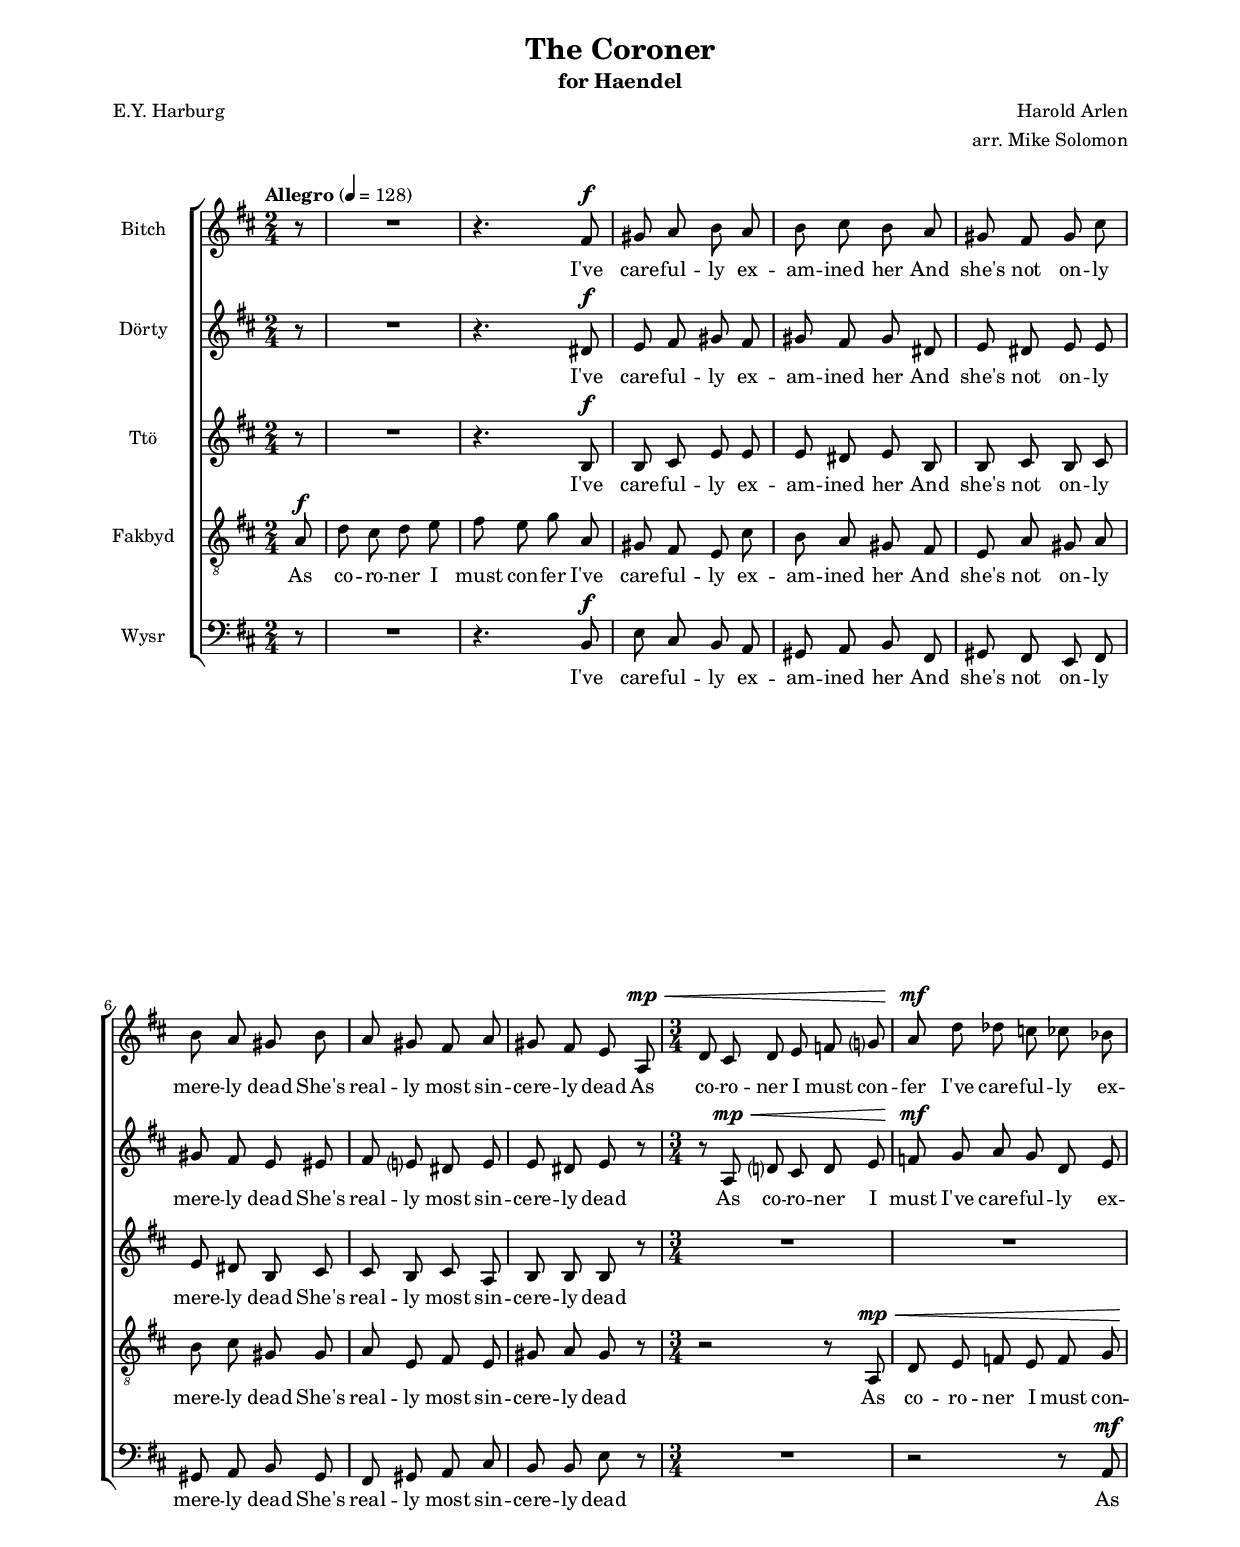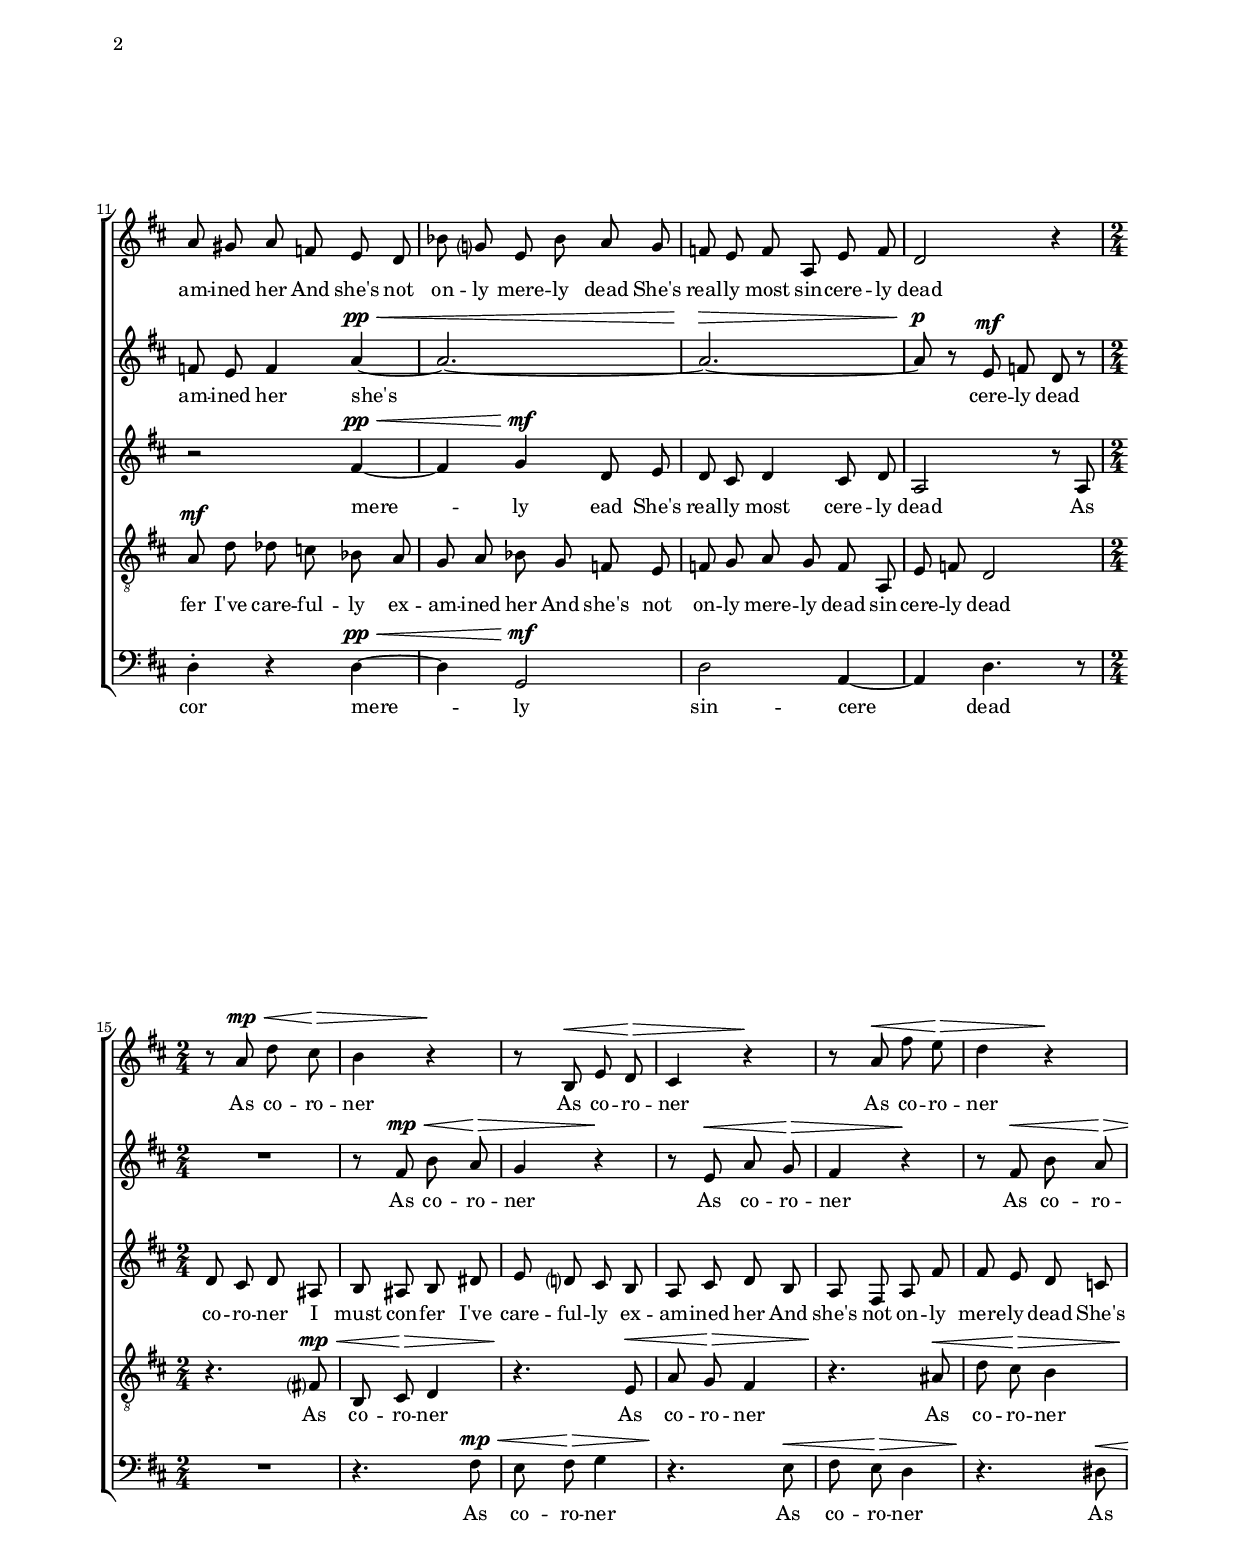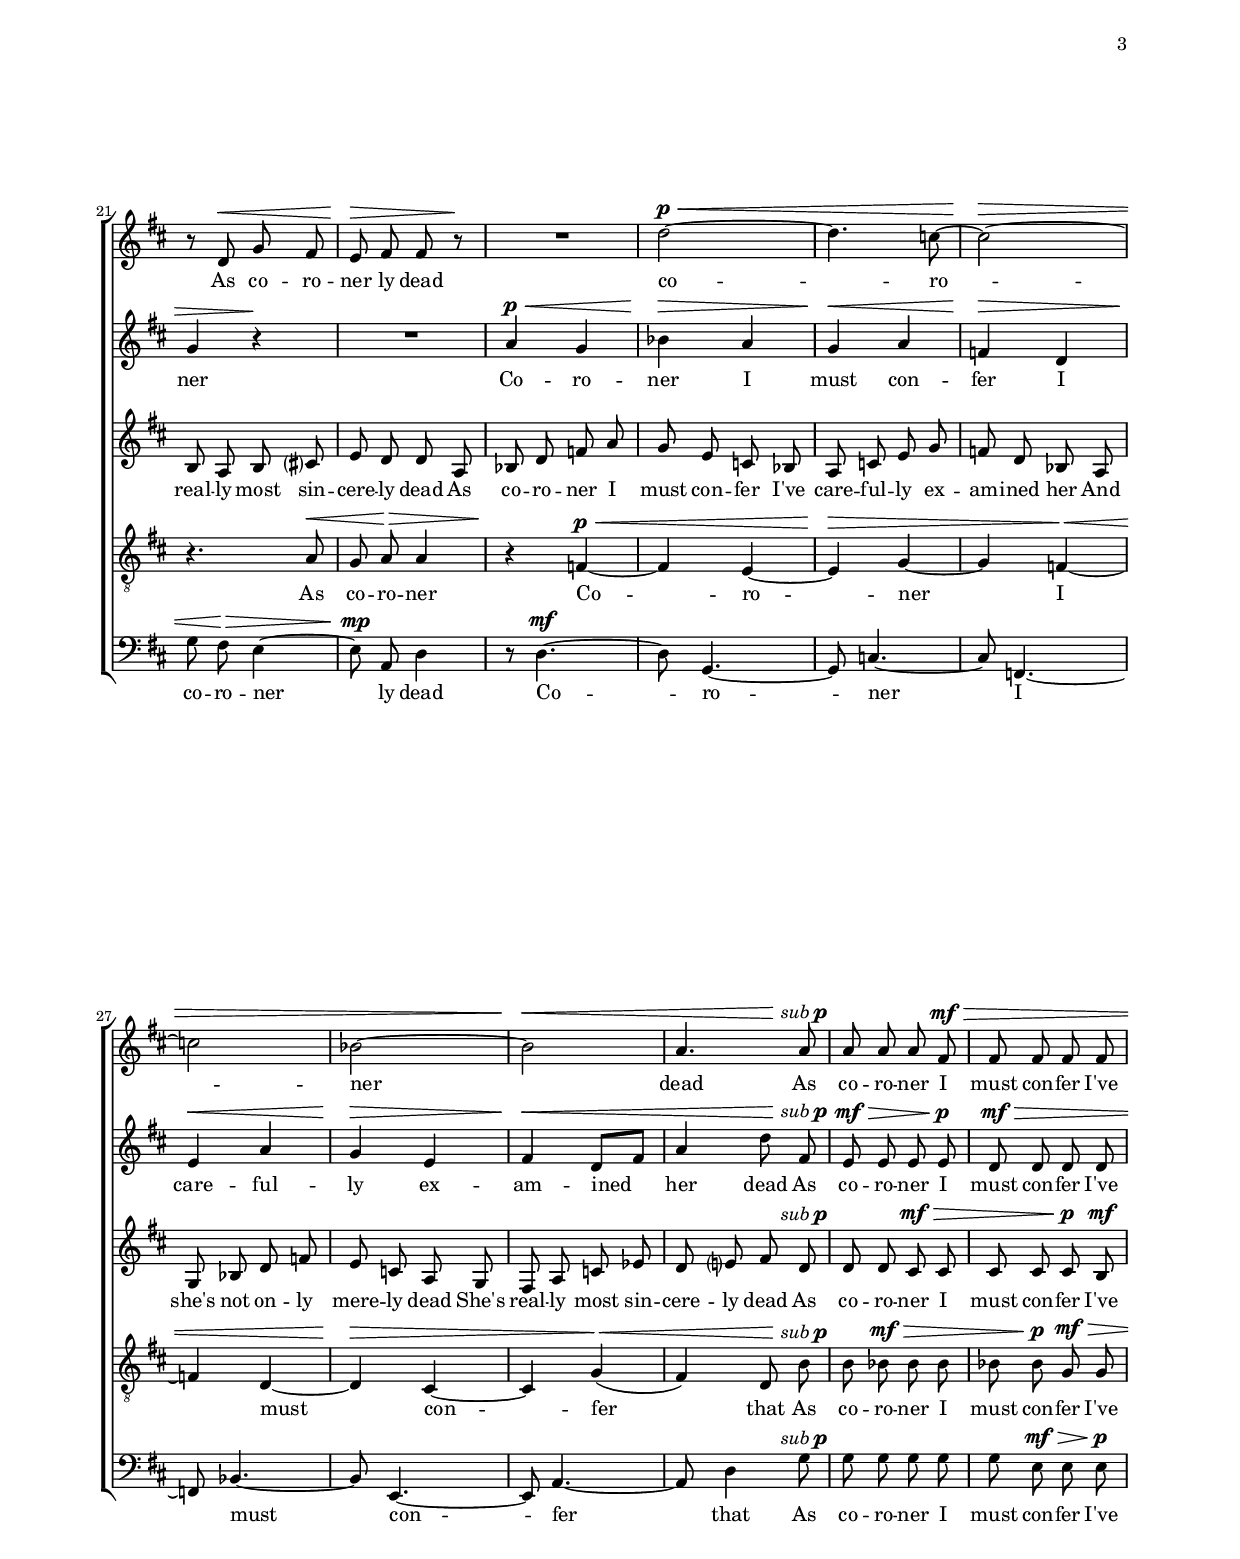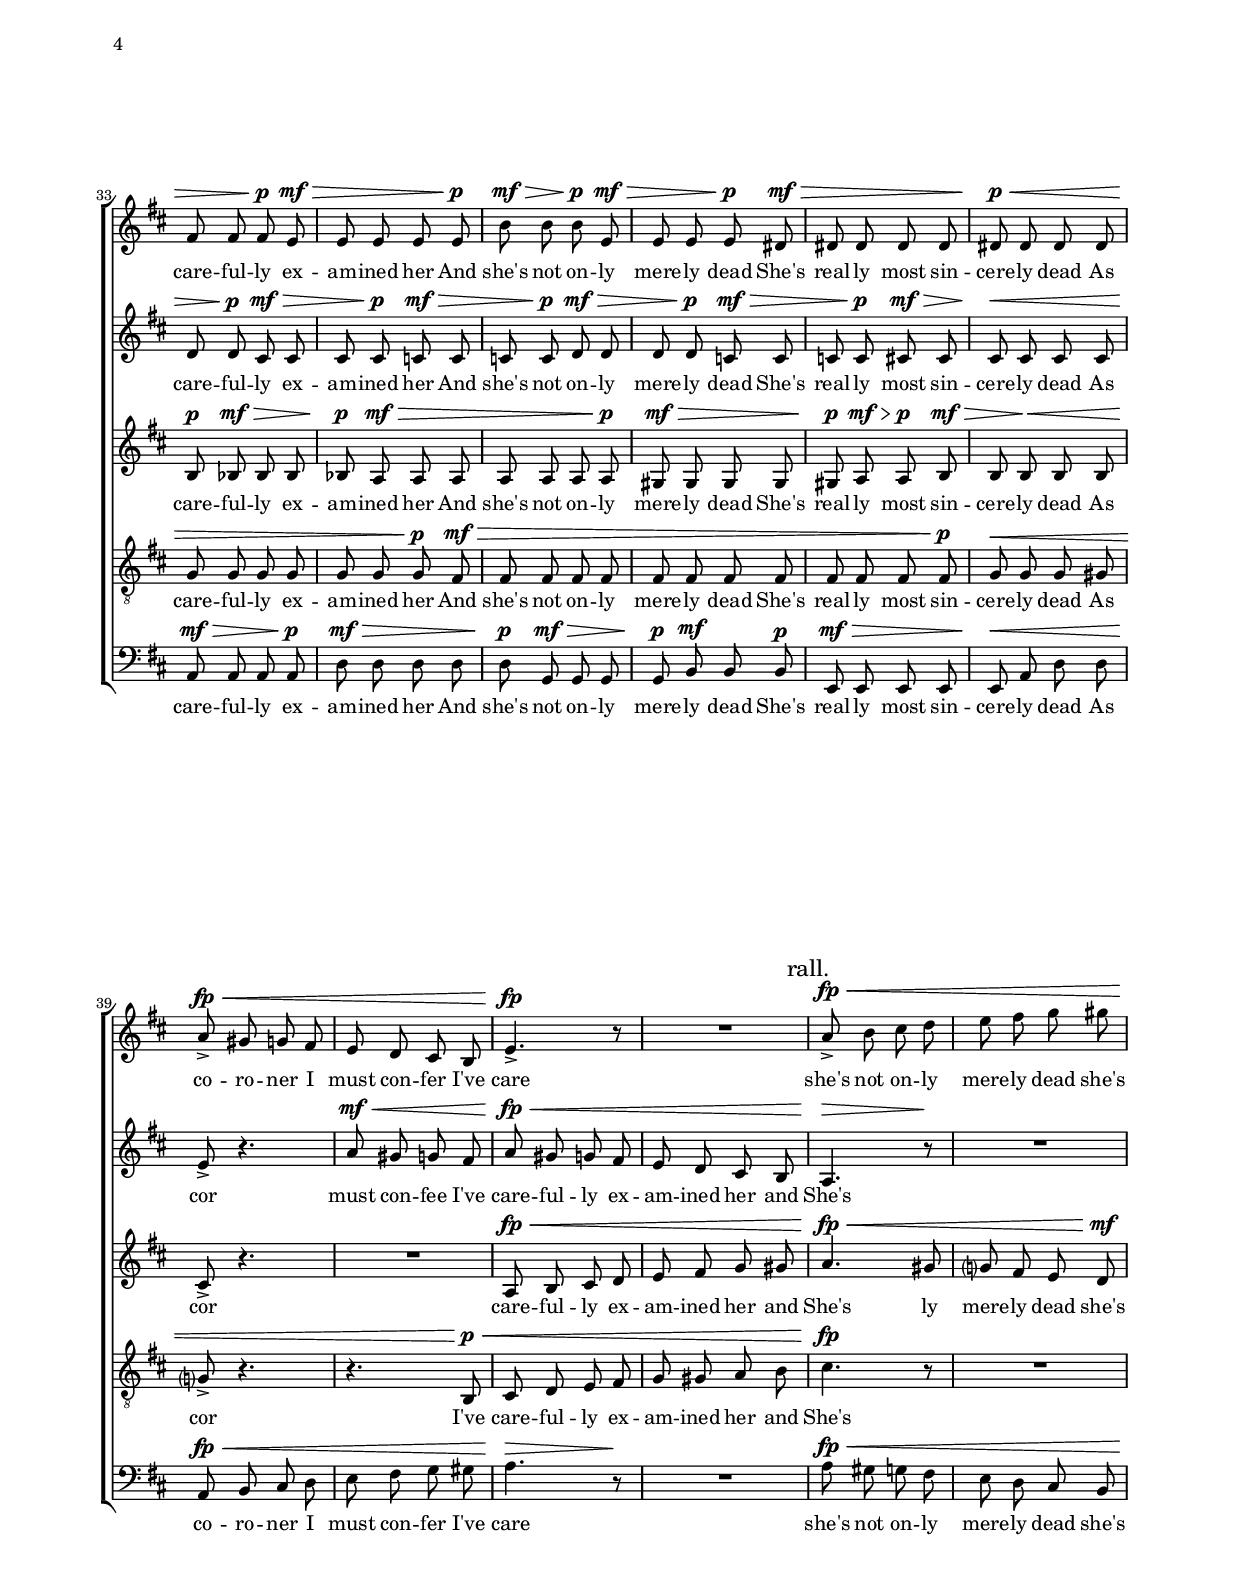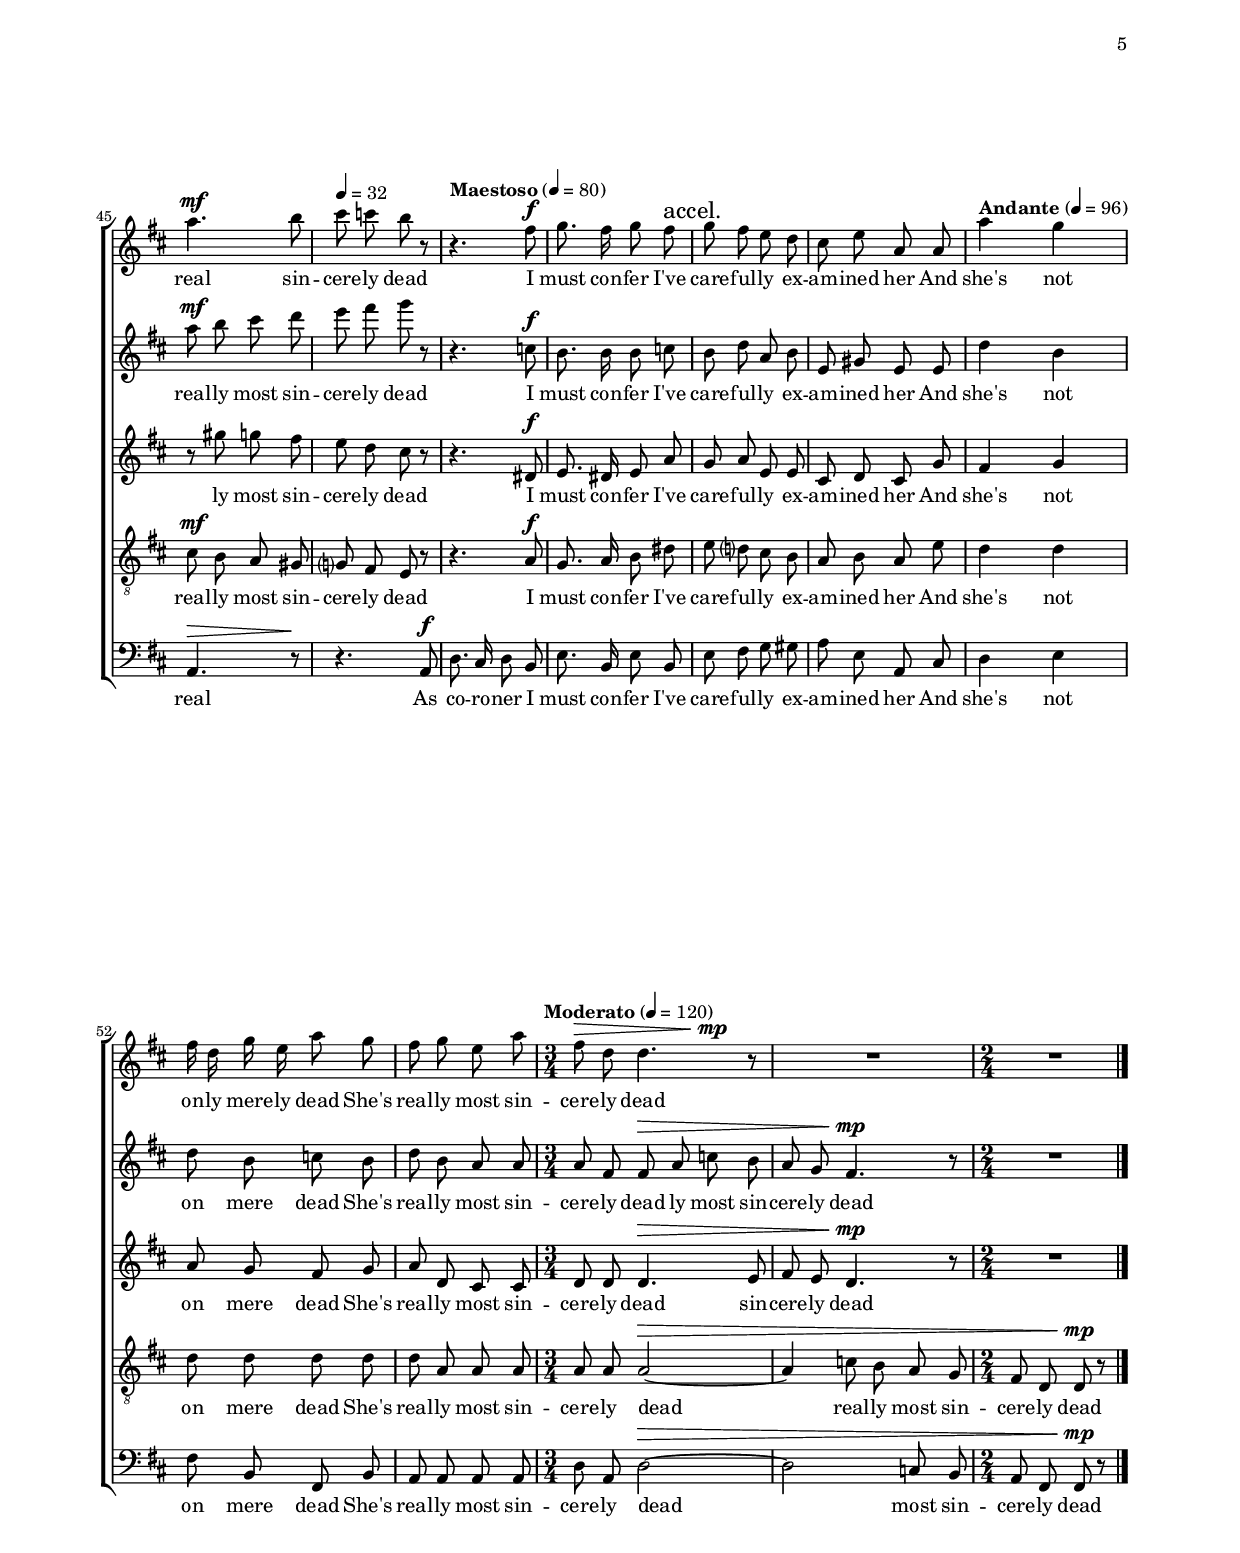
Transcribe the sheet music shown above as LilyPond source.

\version "2.17.0"
\include "defs-devel.ly"
\paper {
  footnote-separator-markup = \markup { \column { " "\override #`(span-factor . 1/5) { \draw-hline } }}
  footnote-padding = 5\mm
  top-system-spacing = #'((basic-distance . 1) (minimum-distance . 0) (padding . 1) (stretchability . 40))
  bottom-system-spacing = #'((basic-distance . 1) (minimum-distance . 0) (padding . 1) (stretchability . 50))
  ragged-right = ##f
  left-margin = 0.75\in
  right-margin = 0.75\in
  top-margin = 0.5\in
  bottom-margin = 0.6\in
  ragged-last-bottom = ##f
  %max-systems-per-page = #2
}

#(ly:set-option 'point-and-click #f)

legero = \markup \italic "legero"

\header {
  title = "The Coroner" %(1)"
  subtitle = \markup { for Haendel }
  composer = "Harold Arlen"
  poet = "E.Y. Harburg"
  arranger = "arr. Mike Solomon"
}

asCoroner = \lyricmode {
  As co -- ro -- ner
}

iMustConfer = \lyricmode {
  I must con -- fer
}

firstLine = \lyricmode {
  \asCoroner \iMustConfer
}

secondLine = \lyricmode {
  I've care -- ful -- ly ex -- am -- ined her
}

thirdLine = \lyricmode {
  And she's not on -- ly mere -- ly dead
}

thirdLineShort = \lyricmode {
  And she's not on mere dead
}

fourthLine = \lyricmode {
  She's real -- ly most sin -- cere -- ly dead
}

firstPart = \lyricmode {
  \firstLine
  \secondLine
  \thirdLine
}

secondPart = \lyricmode {
  \secondLine
  \thirdLine
  \fourthLine
}

coronerWords = \lyricmode {
  \firstLine
  \secondLine
  \thirdLine
  \fourthLine
}

coronerWordsShort = \lyricmode {
  \firstLine
  \secondLine
  \thirdLineShort
  \fourthLine
}

coronerWordsShortShort = \lyricmode {
  \iMustConfer
  \secondLine
  \thirdLineShort
  \fourthLine
}

coronerWordsLast = \lyricmode {
  \iMustConfer
  \secondLine
  \thirdLine
  \fourthLine
}

%%%%%%%%%%%%%%%%%%%%%%%%%%%% first

nothing = {}

marksCoronerFirst = {
  \time 2/4
  \tempo "Allegro" 4=128
  \partial 8 s8
  %%%%%%%
  s2*8
  \time 3/4
  s2.*6 |
  \time 2/4
  s2*8 |
  s2*8 |
  s2*8 |
  s2*4 |
  \mark "rall."
  \unfoldChange #128 #52 #8 |
  \unfoldChange #52 #32 #4 |
  \tempo 4=32
  s2 |
  \tempo "Maestoso" 4=80 |
  s2*2 |
  \mark "accel."
  \unfoldChange #80 #96 #8 |
  \tempo "Andante" 4=96
  s2*2 |
  \unfoldChange #96 #120 #4 |
  \tempo "Moderato" 4=120
  \time 3/4
  s2.*2 |
  \time 2/4
  s2 | \bar "|."
}

prefatoryMatterCoronerFirst = {
  \key d \major
  #(set-accidental-style 'modern-cautionary)
  \autoBeamOff
  
}


sopranoCoronerFirst = \relative c' { \prefatoryMatterCoronerFirst
  r8 |
  R2 |
  r4. fis8^\f |
  gis a b a |
  b cis b a |
  gis fis gis cis |
  b a gis b |
  a gis fis a |
  gis fis e %{endOne%} a,^\mp^\< |
  d cis d e f g |
  a^\mf d des c ces bes |
  a gis a f e d |
  bes' g e bes' a g |
  f e f a, e' f |
  d2 r4 |
  r8 a'^\mp^\< d cis^\> |
  b4 r\! |
  r8 b,^\< e d^\> |
  cis4 r\! |
  r8 a'^\< fis' e^\> |
  d4 r\! |
  r8 d,^\< g fis |
  e^\> fis fis r\! |
  R2 |
  d'2^\p^\< ~ |
  d4. c8 ~ |
  c2^\> ~ |
  c2 |
  bes  ~ |
  bes^\< |
  a4. a8^\subPd |
  a a a fis^\mf^\> |
  fis fis fis fis |
  fis fis fis^\p e^\mf^\> |
  e e e e^\p |
  b'^\mf^\> b b^\p e,^\mf^\> |
  e e e^\p dis^\mf^\> |
  dis dis dis dis |
  dis^\p^\< dis dis dis |
  a'->^\fp^\< gis g fis |
  e d cis b |
  e4.->^\fp r8 |
  R2 |
  a8->^\fp^\< b cis d |
  e fis g gis |
  a4.^\mf b8 |
  cis c b r |
  r4. fis8^\f |
  g8. fis16 g8 fis |
  g fis e d |
  cis e a, a |
  a'4 g |
  fis16 d g e a8 g |
  fis g e a |
  << { fis d d4. r8 } { s2^\> s8\mp } >> |
  R2. |
  R2 |
}

sopranoCoronerFirstWords = \lyricmode {
  \secondPart
  \coronerWords
  \repeat unfold 4 \asCoroner
  ly dead
  co -- ro -- ner dead
  \coronerWords
  \firstLine
  I've care
  she's not on -- ly mere -- ly dead
  she's real sin -- cere -- ly dead
  \coronerWordsLast
}


mezzoCoronerFirst = \relative c' {   \prefatoryMatterCoronerFirst
  r8 |
  R2 |
  r4. dis8^\f |
  e fis gis fis |
  gis fis gis dis |
  e dis e e |
  gis fis e eis |
  fis e dis e |
  e dis e %{endOne%} r |
  r8 a,^\mp^\< d cis d e |
  f^\mf g a g d e |
  f e f4 a^\pp^\< ~ |
  a2. ~ |
  a2.^\> ~ |
  a8^\p r e^\mf f d r |
  R2 |
  r8 fis^\mp^\< b a^\> |
  g4 r\! |
  r8 e^\< a g^\> |
  fis4 r\! |
  r8 fis^\< b a^\> |
  g4 r\! |
  R2 |
  a4^\p^\< g |
  bes^\> a |
  g^\< a |
  f^\> d |
  e^\< a |
  g^\> e |
  fis^\< d8 [ fis ] |
  a4 d8 fis,^\subPd |
  e^\mf^\> e e e^\p |
  d^\mf^\> d d d |
  d d^\p cis^\mf^\> cis |
  cis cis^\p c^\mf^\> c |
  c c^\p d^\mf^\> d |
  d d^\p c^\mf^\> c |
  c c^\p cis^\mf^\> cis |
  cis\!^\< cis cis cis |
  e->\! r4. |
  a8^\mf^\< gis g fis |
  a^\fp^\< gis g fis |
  e d cis b |
  a4.^\> r8\! |
  R2 |
  a''8^\mf b cis d |
  e fis g r |
  r4. c,,8^\f |
  b8. b16 b8 c |
  b d a b |
  e, gis e e |
  d'4 b |
  d8 b c b |
  d b a a |
  a fis fis^\> a c b |
  a g fis4.^\mp r8 |
  R2 |
}

mezzoCoronerFirstWords = \lyricmode {
  \secondPart
  As co -- ro -- ner I must
  I've care -- ful -- ly ex -- am -- ined her she's
  cere -- ly dead
  \repeat unfold 3 \asCoroner
  Co -- ro -- ner I must con -- fer I care -- ful -- ly ex -- am -- ined her dead
  \coronerWords
  As cor
  must con -- fee I've care -- ful -- ly ex -- am -- ined her and
  She's
  real -- ly most sin -- cere -- ly dead
  \coronerWordsShortShort
  ly most sin -- cere -- ly dead
}

altoCoronerFirst = \relative c' {
  \prefatoryMatterCoronerFirst
  r8 |
  R2 |
  r4. b8^\f |
  b cis e e |
  e dis e b |
  b cis b cis |
  e dis b cis |
  cis b cis a |
  b b b %{endOne%} r |
  R2. |
  R2. |
  r2 fis'4^\pp^\< ~ |
  fis g^\mf d8 e |
  d8 cis d4 cis8 d |
  a2 r8 a8 |
  d cis d ais |
  b ais b dis |
  e d cis b |
  a cis d b |
  a fis a fis' |
  fis e d c |
  b a b cis |
  e d d a |
  bes d f a |
  g e c bes |
  a c e g |
  f d bes a |
  g bes d f |
  e c a g |
  fis a c ees |
  d e fis d^\subPd |
  d d cis^\mf^\> cis |
  cis cis cis^\p b^\mf |
  b^\p bes^\mf^\> bes bes |
  bes^\p a^\mf^\> a a |
  a a a a^\p |
  gis^\mf^\> gis gis gis |
  gis^\p a^\mf^\> a^\p b^\mf^\> |
  b b^\< b b |
  cis->\! r4. |
  R2 |
  a8^\fp^\< b cis d |
  e fis g gis |
  a4.^\fp^\< gis8 |
  g fis e d^\mf |
  r gis' g fis |
  e d cis r |
  r4. dis,8^\f |
  e8. dis16 e8 a |
  g a e e |
  cis d cis g' |
  fis4 g |
  a8 g fis g |
  a d, cis cis |
  d d d4.^\> e8 |
  fis e d4.^\mp r8 |
  R2 |
}

altoCoronerFirstWords = \lyricmode {
  \secondPart
  mere -- ly ead She's real -- ly most
  cere -- ly dead
  \coronerWords
  \coronerWords
  \coronerWords
  As cor
  care -- ful -- ly ex -- am -- ined her and
  She's ly mere -- ly dead she's
  ly most sin -- cere -- ly dead
  \coronerWordsShortShort
  sin -- cere -- ly dead
}

tenorCoronerFirst = \relative c' {   \prefatoryMatterCoronerFirst
  \clef "treble_8"
  a8^\f |
  d cis d e |
  fis e g a, |
  gis fis e cis' |
  b a gis fis |
  e a gis a |
  b cis gis gis |
  a e fis e |
  gis a gis %{endOne%} r |
  r2 r8 a,^\mp^\< |
  d e f e f g |
  a^\mf d des c bes a |
  g a bes g f e |
  f g a g f a, |
  e' f d2 |
  r4. fis8^\mp^\< |
  b, cis^\> d4 |
  r4.\! e8^\< |
  a g^\> fis4 |
  r4.\! ais8^\< |
  d cis^\> b4 |
  r4.\! a8^\< |
  g a^\> a4 |
  r\! f^\p^\< ~ |
  f e ~ |
  e^\> g ~ |
  g f^\< ~ |
  f d ~ |
  d^\> cis ~ |
  cis g'^\< ( |
  fis4 ) d8 b'8^\subPd |
  b bes^\mf^\> bes bes |
  bes bes^\p g^\mf^\> g |
  g g g g |
  g g g^\p fis^\mf^\> |
  fis fis fis fis |
  fis fis fis fis |
  fis fis fis fis^\p |
  g^\< g g gis |
  g-> r4. |
  r4. b,8^\p^\< |
  cis d e fis |
  g gis a b |
  cis4.^\fp r8 |
  R2 |
  cis8^\mf b a gis |
  g fis e r |
  r4. a8^\f |
  g8. a16 b8 dis |
  e d cis b |
  a b a e' |
  d4 d |
  d8 d d d |
  d a a a |
  a a a2^\> ~ |
  a4 c8 b a g |
  fis d d^\mp r |
}

tenorCoronerFirstWords = \lyricmode {
  \coronerWords
  \firstPart
  sin -- cere -- ly dead
  \repeat unfold 4 \asCoroner
  Co -- ro -- ner I must con -- fer that
  \coronerWords
  As cor
  I've care -- ful -- ly ex -- am -- ined her and She's
  real -- ly most sin -- cere -- ly dead
  \coronerWordsShortShort
  real -- ly most sin -- cere -- ly dead
}

bassCoronerFirst = \relative c {   \prefatoryMatterCoronerFirst
  \clef "bass"
  r8 |
  R2 |
  r4. b8^\f |
  e cis b a |
  gis a b fis |
  gis fis e fis |
  gis a b gis |
  fis gis a cis |
  b b e %{endOne%} r |
  R2. |
  r2 r8 a,^\mf |
  d4-. r d4^\pp^\< ~ |
  d g,2^\mf |
  d'2 a4 ~ |
  a4 d4. r8 |
  R2 |
  r4. fis8^\mp^\< |
  e fis^\> g4 |
  r4.\! e8^\< |
  fis e^\> d4 |
  r4.\! dis8^\< |
  g fis^\> e4 ~ |
  e8^\mp a, d4 |
  r8 d4.^\mf ~ |
  d8 g,4. ~ |
  g8 c4. ~ |
  c8 f,4. ~ |
  f8 bes4. ~ |
  bes8 e,4. ~ |
  e8 a4. ~ |
  a8 d4 g8^\subPd |
  g g g g |
  g e^\mf^\> e e^\p |
  a,^\mf^\> a a a^\p |
  d^\mf^\> d d d |
  d^\p g,^\mf^\> g g |
  g^\p b^\mf b b^\p |
  e,^\mf^\> e e e |
  e^\< a d d |
  a^\fp^\< b cis d |
  e fis g gis |
  a4.^\> r8\! |
  R2 |
  a8^\fp^\< gis g fis |
  e d cis b |
  a4.^\> r8\! |
  r4. a8^\f |
  d8. cis16 d8 b8 |
  e8. b16 e8 b |
  e fis g gis |
  a e a, cis |
  d4 e |
  fis8 b, fis b |
  a8 a a a |
  d a d2^\> ~ |
  d2 c8 b |
  a fis fis^\mp r |
}

bassCoronerFirstWords = \lyricmode {
  \secondPart
  As cor 
  mere -- ly
  sin -- cere dead
  \repeat unfold 3 \asCoroner ly dead
  Co -- ro -- ner I must
  con -- fer that
  \coronerWords
  \firstLine
  I've care
  she's not on -- ly mere -- ly dead she's
  real
  \coronerWordsShort
  most sin -- cere -- ly dead
}

%%% SCORE
#(set-global-staff-size 16)

\score {
  \new ChoirStaff <<
    \new Staff \with { instrumentName = \bitchName %shortInstrumentName = #"M."
} <<
      \new Voice = "sopranoCoronerFirst" { << { \numericTimeSignature
        \sopranoCoronerFirst
      } {
        \marksCoronerFirst
      } {
        \nothing
      }>> }
      \new Lyrics \lyricsto "sopranoCoronerFirst" {
        \sopranoCoronerFirstWords
      }
    >>
    \new Staff \with { instrumentName = \dortyName %shortInstrumentName = #"E."
} <<
      \new Voice = "mezzoCoronerFirst" { << { \numericTimeSignature
        \mezzoCoronerFirst
      } {
        \nothing
      } >> }
      \new Lyrics \lyricsto "mezzoCoronerFirst" {
        \mezzoCoronerFirstWords
      }
    >>
    \new Staff \with { instrumentName = \ttoName %shortInstrumentName = #"Mk."
} <<
      \new Voice = "altoCoronerFirst" { << { \numericTimeSignature
        \altoCoronerFirst
      } {
        \nothing
      } >> }
      \new Lyrics \lyricsto "altoCoronerFirst" {
        \altoCoronerFirstWords
      }
    >>
    \new Staff \with { instrumentName = \fakbydName %shortInstrumentName = #"R."
} <<
      \new Voice = "tenorCoronerFirst" { << { \numericTimeSignature
        \tenorCoronerFirst
      } {
        \nothing
      } >> }
      \new Lyrics \lyricsto "tenorCoronerFirst" {
        \tenorCoronerFirstWords
      }
    >>
    \new Staff \with { instrumentName = \wysrName %shortInstrumentName = #"P." %\markup { \concat { E \super u . } }
} <<
      \new Voice = "bassCoronerFirst" { << { \numericTimeSignature
        \bassCoronerFirst
      } {
        \nothing
      } >> }
      \new Lyrics \lyricsto "bassCoronerFirst" {
        \bassCoronerFirstWords
      }
    >>
  >>
  \layout {
    \context {
      \Voice
      \override TextScript #'layer = #6
      \override NoteHead #'layer = #7
      \override Glissando #'breakable = ##t
      \override TupletNumber #'breakable = ##t
      \override TupletBracket #'breakable = ##t
      \override DynamicLineSpanner.direction = #UP
      \remove "Forbid_line_break_engraver"
    }
    \context {
      \Staff
      \consists "Metronome_mark_engraver"
      \override TimeSignature #'style = #'numbered
      \override StaffSymbol #'layer = #4
      \override TimeSignature #'layer = #3
      \override TimeSignature #'whiteout = ##t
    }
    \context {
      \Lyrics
      %\override LyricText #'whiteout = ##t
      \override LyricText #'layer = #6
    }
    \context {
      \Score
      \remove "Metronome_mark_engraver"
      \override NonMusicalPaperColumn #'allow-loose-spacing = ##f
    }
  }
}

%{
%%% piano redux
#(set-global-staff-size 20)

\score {
  \new PianoStaff <<
    \new Staff <<
      \new Voice = "1" { \voiceOne << \sopranoCoronerFirst \marksCoronerFirst >> }
      \new Voice = "2" { \voiceTwo \mezzoCoronerFirst }
      \new Voice = "3" { \voiceThree \altoCoronerFirst }
    >>
    \new Staff <<
      \new Voice = "4" { \voiceOne \tenorCoronerFirst }
      \new Voice = "5" { \voiceTwo \bassCoronerFirst }
    >>
  >>
  \layout {
    \context {
      \Voice
      \override TextScript #'layer = #6
      \override NoteHead #'layer = #7
      \override Glissando #'breakable = ##t
      \override TupletNumber #'breakable = ##t
      \override TupletBracket #'breakable = ##t
      \override Hairpin.direction = #UP
      \override DynamicText.direction = #UP
      \remove "Forbid_line_break_engraver"
    }
    \context {
      \Staff
      \consists "Metronome_mark_engraver"
      \override TimeSignature #'style = #'numbered
      \override StaffSymbol #'layer = #4
      \override TimeSignature #'layer = #3
      \override DynamicLineSpanner.direction = #UP
      \override TimeSignature #'whiteout = ##t
    }
    \context {
      \Lyrics
      %\override LyricText #'whiteout = ##t
      \override LyricText #'layer = #6
    }
    \context {
      \Score
      \remove "Metronome_mark_engraver"
      \override NonMusicalPaperColumn #'allow-loose-spacing = ##f
    }
  }
}
%}
%%% MIDI

\score {
  \new ChoirStaff <<
    \new Staff \with { instrumentName = \bitchName %shortInstrumentName = #"M."
} <<
      \new Voice = "sopranoCoronerFirst" { << { \numericTimeSignature
        \sopranoCoronerFirst
      } {
        \marksCoronerFirst
      } >> }
      \new Lyrics \lyricsto "sopranoCoronerFirst" {
        \sopranoCoronerFirstWords
      }
    >>
    \new Staff \with { instrumentName = \dortyName %shortInstrumentName = #"E."
} <<
      \new Voice = "mezzoCoronerFirst" { \numericTimeSignature
        \mezzoCoronerFirst
      }
      \new Lyrics \lyricsto "mezzoCoronerFirst" {
        \mezzoCoronerFirstWords
      }
    >>
    \new Staff \with { instrumentName = \ttoName %shortInstrumentName = #"Mk."
} <<
      \new Voice = "altoCoronerFirst" { \numericTimeSignature
        \altoCoronerFirst
      }
      \new Lyrics \lyricsto "altoCoronerFirst" {
        \altoCoronerFirstWords
      }
    >>
    \new Staff \with { instrumentName = \fakbydName %shortInstrumentName = #"R."
} <<
      \new Voice = "tenorCoronerFirst" { \numericTimeSignature
        \tenorCoronerFirst
      }
      \new Lyrics \lyricsto "tenorCoronerFirst" {
        \tenorCoronerFirstWords
      }
    >>
    \new Staff \with { instrumentName = \wysrName %shortInstrumentName = #"P." %\markup { \concat { E \super u . } }
} <<
      \new Voice = "bassCoronerFirst" { \numericTimeSignature
        \bassCoronerFirst
      }
      \new Lyrics \lyricsto "bassCoronerFirst" {
        \bassCoronerFirstWords
      }
    >>
  >>
  \midi {}
}

%%%%%%%%%%%%%%%%%%%%%%%%%%%% second
%{
marksCoronerSecond = {
  \time 2/4
  \tempo "Adagio" 2=44
  \partial 8 s8
  %%%%%%%
  s2*13 \bar "|."
}

prefatoryMatterCoronerSecond = {
  \key d \major
  #(set-accidental-style 'modern-cautionary)
  
}

coroner = \relative c' { \autoBeamOff
  a8 d cis d e
     fis e g fis
     gis a b a
     b cis d gis,
     a fis e d
     b' g e b'
     a fis g a,
     e' fis d
}

sopranoCoronerSecond = {   \prefatoryMatterCoronerSecond
 \coroner r8 R2 R2 R2 R2 R2 }

sopranoCoronerSecondWords = \coronerWords


mezzoCoronerSecond = {   \prefatoryMatterCoronerSecond
r8 R2 \coroner R2 R2 R2 R2 }

mezzoCoronerSecondWords = \coronerWords

altoCoronerSecond = {   \prefatoryMatterCoronerSecond
r8 R2 R2 r8 \coroner r4. R2 R2 }

altoCoronerSecondWords = \coronerWords

tenorCoronerSecond = \transpose c c, {   \prefatoryMatterCoronerSecond

  \clef "treble_8"
  r8 R2 R2 R2 r4
  \coroner  r4 R2
}

tenorCoronerSecondWords = \coronerWords

bassCoronerSecond = \transpose c c, {   \prefatoryMatterCoronerSecond

  \clef "bass"
  r8 R2 R2 R2 R2 r4.
  \coroner r8
}

bassCoronerSecondWords = \coronerWords

%%% SCORE
#(set-global-staff-size 16)

\score {
  \new ChoirStaff <<
    \new Staff \with { instrumentName = \bitchName %shortInstrumentName = #"M."
} <<
      \new Voice = "sopranoCoronerSecond" { << { \numericTimeSignature
        \sopranoCoronerSecond
      } {
        \marksCoronerSecond
      } {
        \nothing
      }>> }
      \new Lyrics \lyricsto "sopranoCoronerSecond" {
        \sopranoCoronerSecondWords
      }
    >>
    \new Staff \with { instrumentName = \dortyName %shortInstrumentName = #"E."
} <<
      \new Voice = "mezzoCoronerSecond" { << { \numericTimeSignature
        \mezzoCoronerSecond
      } {
        \nothing
      } >> }
      \new Lyrics \lyricsto "mezzoCoronerSecond" {
        \mezzoCoronerSecondWords
      }
    >>
    \new Staff \with { instrumentName = \ttoName %shortInstrumentName = #"Mk."
} <<
      \new Voice = "altoCoronerSecond" { << { \numericTimeSignature
        \altoCoronerSecond
      } {
        \nothing
      } >> }
      \new Lyrics \lyricsto "altoCoronerSecond" {
        \altoCoronerSecondWords
      }
    >>
    \new Staff \with { instrumentName = \fakbydName %shortInstrumentName = #"R."
} <<
      \new Voice = "tenorCoronerSecond" { << { \numericTimeSignature
        \tenorCoronerSecond
      } {
        \nothing
      } >> }
      \new Lyrics \lyricsto "tenorCoronerSecond" {
        \tenorCoronerSecondWords
      }
    >>
    \new Staff \with { instrumentName = \wysrName %shortInstrumentName = #"P." %\markup { \concat { E \super u . } }
} <<
      \new Voice = "bassCoronerSecond" { << { \numericTimeSignature
        \bassCoronerSecond
      } {
        \nothing
      } >> }
      \new Lyrics \lyricsto "bassCoronerSecond" {
        \bassCoronerSecondWords
      }
    >>
  >>
  \layout {
    \context {
      \Voice
      \override TextScript #'layer = #6
      \override NoteHead #'layer = #7
      \override Glissando #'breakable = ##t
      \override TupletNumber #'breakable = ##t
      \override TupletBracket #'breakable = ##t
      \override DynamicLineSpanner.direction = #UP
      \remove "Forbid_line_break_engraver"
    }
    \context {
      \Staff
      \consists "Metronome_mark_engraver"
      \override TimeSignature #'style = #'numbered
      \override StaffSymbol #'layer = #4
      \override TimeSignature #'layer = #3
      \override TimeSignature #'whiteout = ##t
    }
    \context {
      \Lyrics
      %\override LyricText #'whiteout = ##t
      \override LyricText #'layer = #6
    }
    \context {
      \Score
      \remove "Metronome_mark_engraver"
      \override NonMusicalPaperColumn #'allow-loose-spacing = ##f
    }
  }
}


%%% piano redux
#(set-global-staff-size 20)

\score {
  \new PianoStaff <<
    \new Staff <<
      \new Voice = "1" { \voiceOne << \sopranoCoronerSecond \marksCoronerSecond >> }
      \new Voice = "2" { \voiceTwo \mezzoCoronerSecond }
      \new Voice = "3" { \voiceThree \altoCoronerSecond }
    >>
    \new Staff <<
      \new Voice = "4" { \voiceOne \tenorCoronerSecond }
      \new Voice = "5" { \voiceTwo \bassCoronerSecond }
    >>
  >>
  \layout {
    \context {
      \Voice
      \override TextScript #'layer = #6
      \override NoteHead #'layer = #7
      \override Glissando #'breakable = ##t
      \override TupletNumber #'breakable = ##t
      \override TupletBracket #'breakable = ##t
      \override Hairpin.direction = #UP
      \override DynamicText.direction = #UP
      \remove "Forbid_line_break_engraver"
    }
    \context {
      \Staff
      \consists "Metronome_mark_engraver"
      \override TimeSignature #'style = #'numbered
      \override StaffSymbol #'layer = #4
      \override TimeSignature #'layer = #3
      \override DynamicLineSpanner.direction = #UP
      \override TimeSignature #'whiteout = ##t
    }
    \context {
      \Lyrics
      %\override LyricText #'whiteout = ##t
      \override LyricText #'layer = #6
    }
    \context {
      \Score
      \remove "Metronome_mark_engraver"
      \override NonMusicalPaperColumn #'allow-loose-spacing = ##f
    }
  }
}

%%% MIDI

\score {
  \new ChoirStaff <<
    \new Staff \with { instrumentName = \bitchName %shortInstrumentName = #"M."
} <<
      \new Voice = "sopranoCoronerSecond" { << { \numericTimeSignature
        \sopranoCoronerSecond
      } {
        \marksCoronerSecond
      } >> }
      \new Lyrics \lyricsto "sopranoCoronerSecond" {
        \sopranoCoronerSecondWords
      }
    >>
    \new Staff \with { instrumentName = \dortyName %shortInstrumentName = #"E."
} <<
      \new Voice = "mezzoCoronerSecond" { \numericTimeSignature
        \mezzoCoronerSecond
      }
      \new Lyrics \lyricsto "mezzoCoronerSecond" {
        \mezzoCoronerSecondWords
      }
    >>
    \new Staff \with { instrumentName = \ttoName %shortInstrumentName = #"Mk."
} <<
      \new Voice = "altoCoronerSecond" { \numericTimeSignature
        \altoCoronerSecond
      }
      \new Lyrics \lyricsto "altoCoronerSecond" {
        \altoCoronerSecondWords
      }
    >>
    \new Staff \with { instrumentName = \fakbydName %shortInstrumentName = #"R."
} <<
      \new Voice = "tenorCoronerSecond" { \numericTimeSignature
        \tenorCoronerSecond
      }
      \new Lyrics \lyricsto "tenorCoronerSecond" {
        \tenorCoronerSecondWords
      }
    >>
    \new Staff \with { instrumentName = \wysrName %shortInstrumentName = #"P." %\markup { \concat { E \super u . } }
} <<
      \new Voice = "bassCoronerSecond" { \numericTimeSignature
        \bassCoronerSecond
      }
      \new Lyrics \lyricsto "bassCoronerSecond" {
        \bassCoronerSecondWords
      }
    >>
  >>
  \midi {}
}
%}